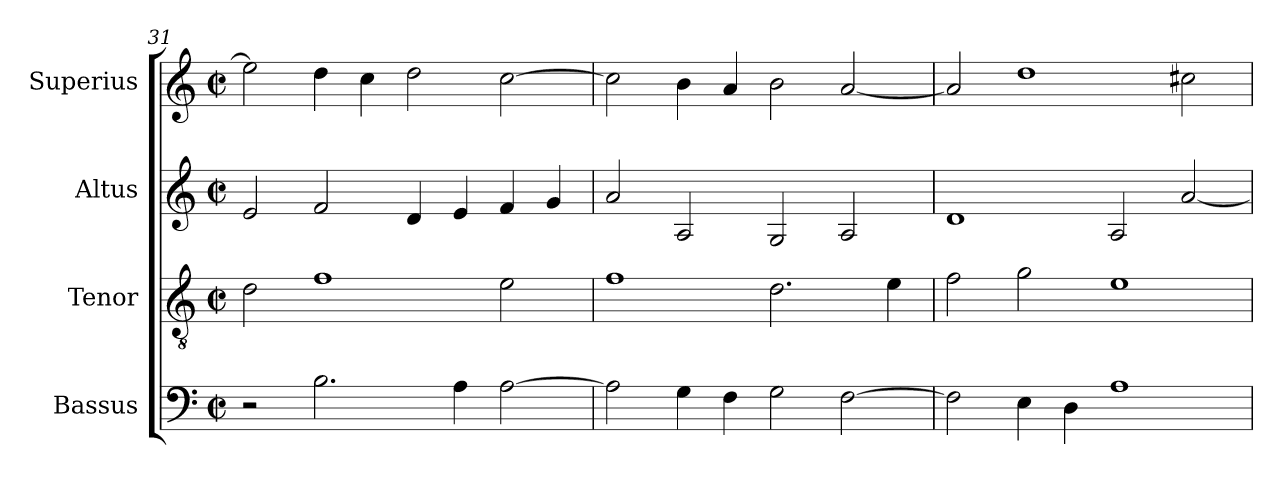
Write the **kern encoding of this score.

**kern	**kern	**kern	**kern
*part4	*part3	*part2	*part1
*staff4	*staff3	*staff2	*staff1
*I"Bassus	*I"Tenor	*I"Altus	*I"Superius
*I'B.	*I'T.	*I'A.	*I'S.
*clefF4	*clefGv2	*clefG2	*clefG2
*	*ITrd7c12	*	*
*k[]	*k[]	*k[]	*k[]
*C:	*C:	*C:	*C:
*M2/2	*M2/2	*M2/2	*M2/2
*met(c|)	*met(c|)	*met(c|)	*met(c|)
=31	=31	=31	=31
2r	2Di\	2ei/	2eei\]
2.Bi\	1Fi	2fi/	4ddi\
.	.	.	4cci\
.	.	4di/	2ddi\
4Ai\	.	4ei/	.
[>2Ai\	2Ei\	4fi/	[>2cci\
.	.	4gi/	.
=32	=32	=32	=32
2Ai\]	1Fi	2ai/	2cci\]
4Gi\	.	2Ai/	4bi\
4Fi\	.	.	4ai/
2Gi\	2.Di\	2Gi/	2bi\
[>2Fi\	.	2Ai/	[<2ai/
.	4Ei\	.	.
!!LO:LB:g=z
=33	=33	=33	=33
2Fi\]	2Fi\	1di	2ai/]
4Ei\	2Gi\	.	1ddi
4Di\	.	.	.
1Ai	1Ei	2Ai/	.
.	.	[<2ai/	2cc#Xi\
=	=	=	=
*-	*-	*-	*-
